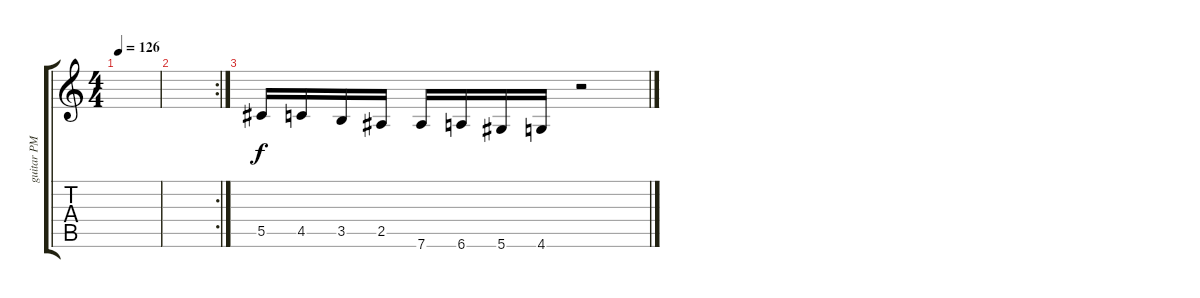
\track ("guitar PM" "guitar PM") {instrument electricguitarmuted}
\staff {score tabs}
\tuning (Eb4 Bb3 Gb3 Db3 Ab2 Eb2) {hide}
\ts (4 4)
\tempo 126
\clef g2
\ks c
|
\rc 2
|
5.5.16 4.5.16 3.5.16 2.5.16 7.6.16 6.6.16 5.6.16 4.6.16 r.2
